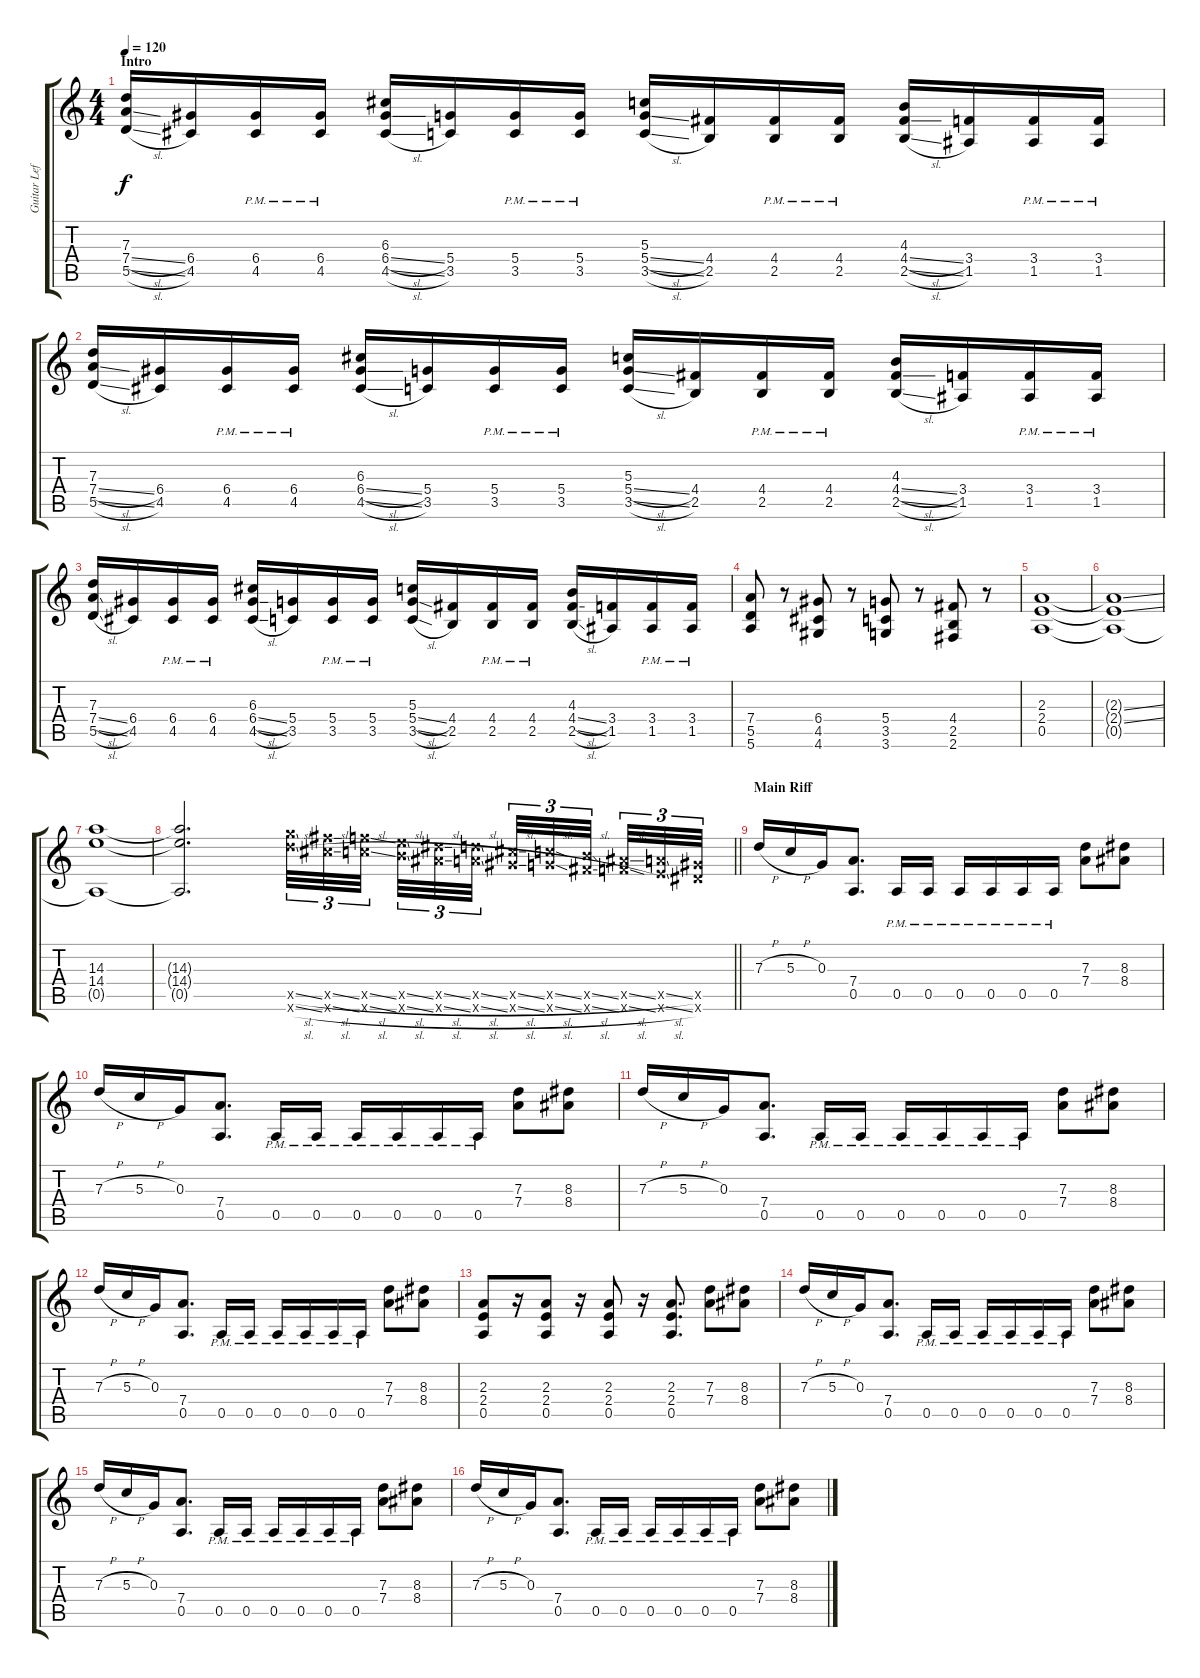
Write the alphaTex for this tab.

\track ("Guitar Left" "Guitar Lef") {instrument distortionguitar}
\staff {score tabs}
\tuning (E4 B3 G3 D3 A2 E2) {hide}
\ts (4 4)
\section ("" "Intro")
\tempo 120
\clef g2
\ks c
(7.3 7.4{sl} 5.5{sl}).16{dy f instrument distortionguitar} (6.4 4.5).16 (6.4{pm} 4.5{pm}).16 (6.4{pm} 4.5{pm}).16 (6.3 6.4{sl} 4.5{sl}).16 (5.4 3.5).16 (5.4{pm} 3.5{pm}).16 (5.4{pm} 3.5{pm}).16 (5.3 5.4{sl} 3.5{sl}).16 (4.4 2.5).16 (4.4{pm} 2.5{pm}).16 (4.4{pm} 2.5{pm}).16 (4.3 4.4{sl} 2.5{sl}).16 (3.4 1.5).16 (3.4{pm} 1.5{pm}).16 (3.4{pm} 1.5{pm}).16 |
(7.3 7.4{sl} 5.5{sl}).16 (6.4 4.5).16 (6.4{pm} 4.5{pm}).16 (6.4{pm} 4.5{pm}).16 (6.3 6.4{sl} 4.5{sl}).16 (5.4 3.5).16 (5.4{pm} 3.5{pm}).16 (5.4{pm} 3.5{pm}).16 (5.3 5.4{sl} 3.5{sl}).16 (4.4 2.5).16 (4.4{pm} 2.5{pm}).16 (4.4{pm} 2.5{pm}).16 (4.3 4.4{sl} 2.5{sl}).16 (3.4 1.5).16 (3.4{pm} 1.5{pm}).16 (3.4{pm} 1.5{pm}).16 |
(7.3 7.4{sl} 5.5{sl}).16 (6.4 4.5).16 (6.4{pm} 4.5{pm}).16 (6.4{pm} 4.5{pm}).16 (6.3 6.4{sl} 4.5{sl}).16 (5.4 3.5).16 (5.4{pm} 3.5{pm}).16 (5.4{pm} 3.5{pm}).16 (5.3 5.4{sl} 3.5{sl}).16 (4.4 2.5).16 (4.4{pm} 2.5{pm}).16 (4.4{pm} 2.5{pm}).16 (4.3 4.4{sl} 2.5{sl}).16 (3.4 1.5).16 (3.4{pm} 1.5{pm}).16 (3.4{pm} 1.5{pm}).16 |
(7.4 5.5 5.6).8 r.8 (6.4 4.5 4.6).8 r.8 (5.4 3.5 3.6).8 r.8 (4.4 2.5 2.6).8 r.8 |
(2.3 2.4 0.5).1 |
(2.3{ss t} 2.4{ss t} 0.5{t}).1 |
(14.3 14.4 0.5{t}).1 |
\barLineRight lightlight
(14.3{t} 14.4{t} 0.5{t}).2{d} (22.5{sl x} 22.6{sl x}).32{tu (3 2)} (21.5{sl x} 21.6{sl x}).32{tu (3 2)} (20.5{sl x} 20.6{sl x}).32{tu (3 2)} (19.5{sl x} 19.6{sl x}).32{tu (3 2)} (18.5{sl x} 18.6{sl x}).32{tu (3 2)} (17.5{sl x} 17.6{sl x}).32{tu (3 2)} (16.5{sl x} 16.6{sl x}).32{tu (3 2)} (15.5{sl x} 15.6{sl x}).32{tu (3 2)} (14.5{sl x} 14.6{sl x}).32{tu (3 2)} (13.5{sl x} 13.6{sl x}).32{tu (3 2)} (12.5{sl x} 12.6{sl x}).32{tu (3 2)} (11.5{x} 11.6{x}).32{tu (3 2)} |
\section ("" "Main Riff")
7.3{h}.16 5.3{h}.16 0.3.16 (7.4 0.5).8{d} 0.5{pm}.16 0.5{pm}.16 0.5{pm}.16 0.5{pm}.16 0.5{pm}.16 0.5{pm}.16 (7.3 7.4).8 (8.3 8.4).8 |
7.3{h}.16 5.3{h}.16 0.3.16 (7.4 0.5).8{d} 0.5{pm}.16 0.5{pm}.16 0.5{pm}.16 0.5{pm}.16 0.5{pm}.16 0.5{pm}.16 (7.3 7.4).8 (8.3 8.4).8 |
7.3{h}.16 5.3{h}.16 0.3.16 (7.4 0.5).8{d} 0.5{pm}.16 0.5{pm}.16 0.5{pm}.16 0.5{pm}.16 0.5{pm}.16 0.5{pm}.16 (7.3 7.4).8 (8.3 8.4).8 |
7.3{h}.16 5.3{h}.16 0.3.16 (7.4 0.5).8{d} 0.5{pm}.16 0.5{pm}.16 0.5{pm}.16 0.5{pm}.16 0.5{pm}.16 0.5{pm}.16 (7.3 7.4).8 (8.3 8.4).8 |
(2.3 2.4 0.5).8 r.16 (2.3 2.4 0.5).8 r.16 (2.3 2.4 0.5).8 r.16 (2.3 2.4 0.5).8{d} (7.3 7.4).8 (8.3 8.4).8 |
7.3{h}.16 5.3{h}.16 0.3.16 (7.4 0.5).8{d} 0.5{pm}.16 0.5{pm}.16 0.5{pm}.16 0.5{pm}.16 0.5{pm}.16 0.5{pm}.16 (7.3 7.4).8 (8.3 8.4).8 |
7.3{h}.16 5.3{h}.16 0.3.16 (7.4 0.5).8{d} 0.5{pm}.16 0.5{pm}.16 0.5{pm}.16 0.5{pm}.16 0.5{pm}.16 0.5{pm}.16 (7.3 7.4).8 (8.3 8.4).8 |
7.3{h}.16 5.3{h}.16 0.3.16 (7.4 0.5).8{d} 0.5{pm}.16 0.5{pm}.16 0.5{pm}.16 0.5{pm}.16 0.5{pm}.16 0.5{pm}.16 (7.3 7.4).8 (8.3 8.4).8
